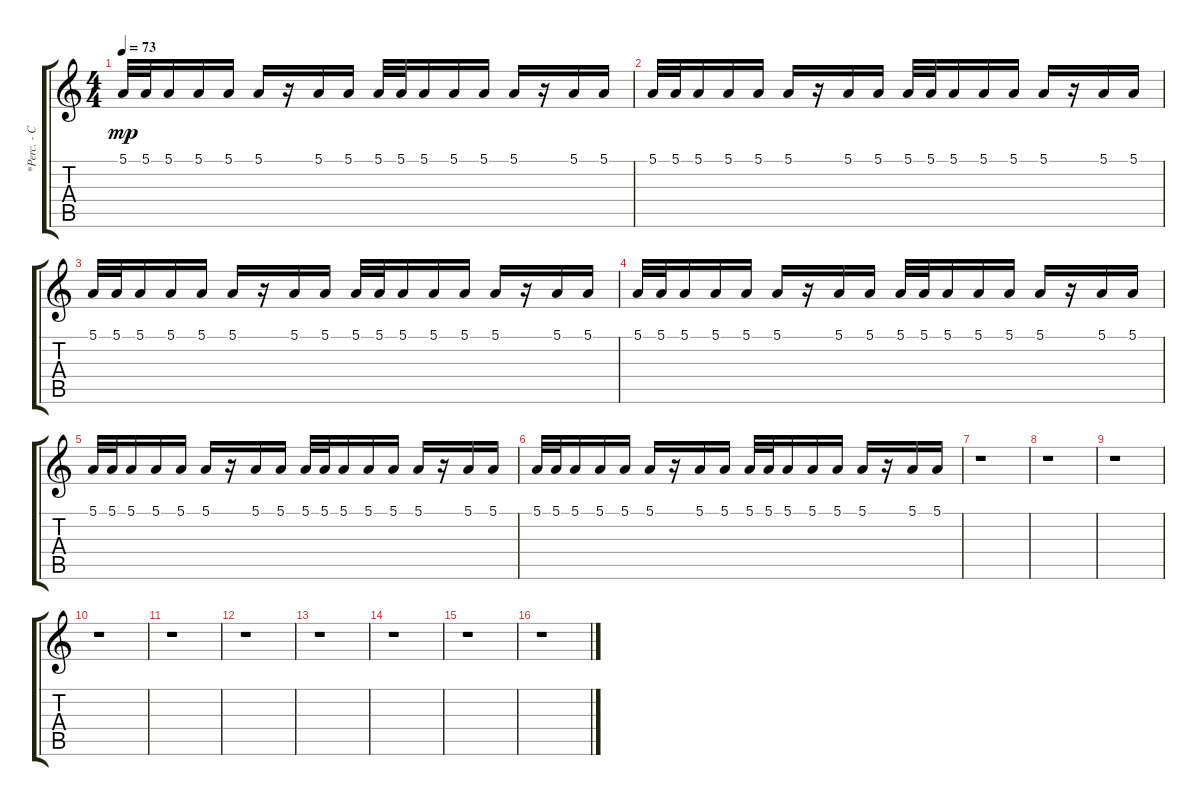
\track ("*Perc. - Cabasa" "*Perc. - C") {instrument acousticgrandpiano}
\staff {score tabs}
\tuning (E4 B3 G3 D3 A2 E2) {hide}
\ts (4 4)
\tempo 73
\clef g2
\ks c
5.1.32{dy mp} 5.1.32 5.1.16 5.1.16 5.1.16 5.1.16 r.16 5.1.16 5.1.16 5.1.32 5.1.32 5.1.16 5.1.16 5.1.16 5.1.16 r.16 5.1.16 5.1.16 |
5.1.32 5.1.32 5.1.16 5.1.16 5.1.16 5.1.16 r.16 5.1.16 5.1.16 5.1.32 5.1.32 5.1.16 5.1.16 5.1.16 5.1.16 r.16 5.1.16 5.1.16 |
5.1.32 5.1.32 5.1.16 5.1.16 5.1.16 5.1.16 r.16 5.1.16 5.1.16 5.1.32 5.1.32 5.1.16 5.1.16 5.1.16 5.1.16 r.16 5.1.16 5.1.16 |
5.1.32 5.1.32 5.1.16 5.1.16 5.1.16 5.1.16 r.16 5.1.16 5.1.16 5.1.32 5.1.32 5.1.16 5.1.16 5.1.16 5.1.16 r.16 5.1.16 5.1.16 |
5.1.32 5.1.32 5.1.16 5.1.16 5.1.16 5.1.16 r.16 5.1.16 5.1.16 5.1.32 5.1.32 5.1.16 5.1.16 5.1.16 5.1.16 r.16 5.1.16 5.1.16 |
5.1.32 5.1.32 5.1.16 5.1.16 5.1.16 5.1.16 r.16 5.1.16 5.1.16 5.1.32 5.1.32 5.1.16 5.1.16 5.1.16 5.1.16 r.16 5.1.16 5.1.16 |
r.1 |
r.1 |
r.1 |
r.1 |
r.1 |
r.1 |
r.1 |
r.1 |
r.1 |
r.1
